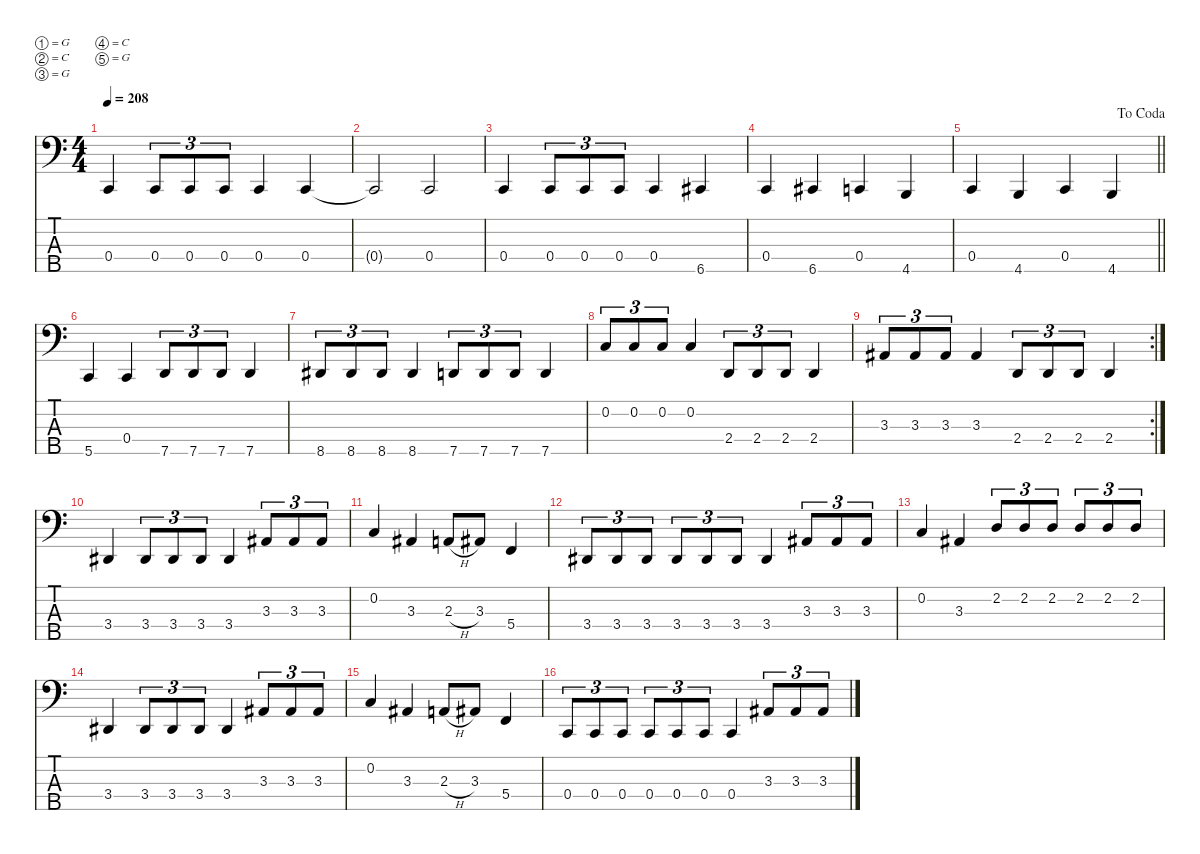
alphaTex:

\defaultSystemsLayout 4
\hideDynamics
\bracketExtendMode nobrackets
\singleTrackTrackNamePolicy hidden
\multiTrackTrackNamePolicy hidden
\firstSystemTrackNameMode fullname
\firstSystemTrackNameOrientation horizontal
\otherSystemsTrackNameOrientation horizontal
\track ("Bass" "el.bs.") {instrument electricbasspick}
\staff {score tabs}
\tuning (G2 C2 G1 C1 G0)
\ts (4 4)
\beaming (8 2 2 2 2)
\tempo 208
\clef f4
\ks c
0.4.4{dy f instrument electricbasspick beam Up} 0.4.8{tu (3 2) beam Up} 0.4.8{tu (3 2) beam Up} 0.4.8{tu (3 2) beam Up} 0.4.4{beam Up} 0.4.4{beam Up} |
0.4{t}.2{beam Up} 0.4.2{beam Up} |
0.4.4{beam Up} 0.4.8{tu (3 2) beam Up} 0.4.8{tu (3 2) beam Up} 0.4.8{tu (3 2) beam Up} 0.4.4{beam Up} 6.5{acc #}.4{beam Up} |
0.4.4{beam Up} 6.5{acc #}.4{beam Up} 0.4.4{beam Up} 4.5.4{beam Up} |
\jump dacoda
\barLineRight lightlight
0.4.4{beam Up} 4.5.4{beam Up} 0.4.4{beam Up} 4.5.4{beam Up} |
5.5.4{beam Up} 0.4.4{beam Up} 7.5.8{tu (3 2) beam Up} 7.5.8{tu (3 2) beam Up} 7.5.8{tu (3 2) beam Up} 7.5.4{beam Up} |
8.5{acc #}.8{tu (3 2) beam Up} 8.5{acc #}.8{tu (3 2) beam Up} 8.5{acc #}.8{tu (3 2) beam Up} 8.5{acc #}.4{beam Up} 7.5.8{tu (3 2) beam Up} 7.5.8{tu (3 2) beam Up} 7.5.8{tu (3 2) beam Up} 7.5.4{beam Up} |
0.2.8{tu (3 2) beam Up} 0.2.8{tu (3 2) beam Up} 0.2.8{tu (3 2) beam Up} 0.2.4{beam Up} 2.4.8{tu (3 2) beam Up} 2.4.8{tu (3 2) beam Up} 2.4.8{tu (3 2) beam Up} 2.4.4{beam Up} |
\rc 2
3.3{acc #}.8{tu (3 2) beam Up} 3.3{acc #}.8{tu (3 2) beam Up} 3.3{acc #}.8{tu (3 2) beam Up} 3.3{acc #}.4{beam Up} 2.4.8{tu (3 2) beam Up} 2.4.8{tu (3 2) beam Up} 2.4.8{tu (3 2) beam Up} 2.4.4{beam Up} |
3.4{acc #}.4{beam Up} 3.4{acc #}.8{tu (3 2) beam Up} 3.4{acc #}.8{tu (3 2) beam Up} 3.4{acc #}.8{tu (3 2) beam Up} 3.4{acc #}.4{beam Up} 3.3{acc #}.8{tu (3 2) beam Up} 3.3{acc #}.8{tu (3 2) beam Up} 3.3{acc #}.8{tu (3 2) beam Up} |
0.2.4{beam Up} 3.3{acc #}.4{beam Up} 2.3{h}.8{beam Up} 3.3{acc #}.8{beam Up} 5.4.4{beam Up} |
3.4{acc #}.8{tu (3 2) beam Up} 3.4{acc #}.8{tu (3 2) beam Up} 3.4{acc #}.8{tu (3 2) beam Up} 3.4{acc #}.8{tu (3 2) beam Up} 3.4{acc #}.8{tu (3 2) beam Up} 3.4{acc #}.8{tu (3 2) beam Up} 3.4{acc #}.4{beam Up} 3.3{acc #}.8{tu (3 2) beam Up} 3.3{acc #}.8{tu (3 2) beam Up} 3.3{acc #}.8{tu (3 2) beam Up} |
0.2.4{beam Up} 3.3{acc #}.4{beam Up} 2.2.8{tu (3 2) beam Up} 2.2.8{tu (3 2) beam Up} 2.2.8{tu (3 2) beam Up} 2.2.8{tu (3 2) beam Up} 2.2.8{tu (3 2) beam Up} 2.2.8{tu (3 2) beam Up} |
3.4{acc #}.4{beam Up} 3.4{acc #}.8{tu (3 2) beam Up} 3.4{acc #}.8{tu (3 2) beam Up} 3.4{acc #}.8{tu (3 2) beam Up} 3.4{acc #}.4{beam Up} 3.3{acc #}.8{tu (3 2) beam Up} 3.3{acc #}.8{tu (3 2) beam Up} 3.3{acc #}.8{tu (3 2) beam Up} |
0.2.4{beam Up} 3.3{acc #}.4{beam Up} 2.3{h}.8{beam Up} 3.3{acc #}.8{beam Up} 5.4.4{beam Up} |
0.4.8{tu (3 2) beam Up} 0.4.8{tu (3 2) beam Up} 0.4.8{tu (3 2) beam Up} 0.4.8{tu (3 2) beam Up} 0.4.8{tu (3 2) beam Up} 0.4.8{tu (3 2) beam Up} 0.4.4{beam Up} 3.3{acc #}.8{tu (3 2) beam Up} 3.3{acc #}.8{tu (3 2) beam Up} 3.3{acc #}.8{tu (3 2) beam Up}
